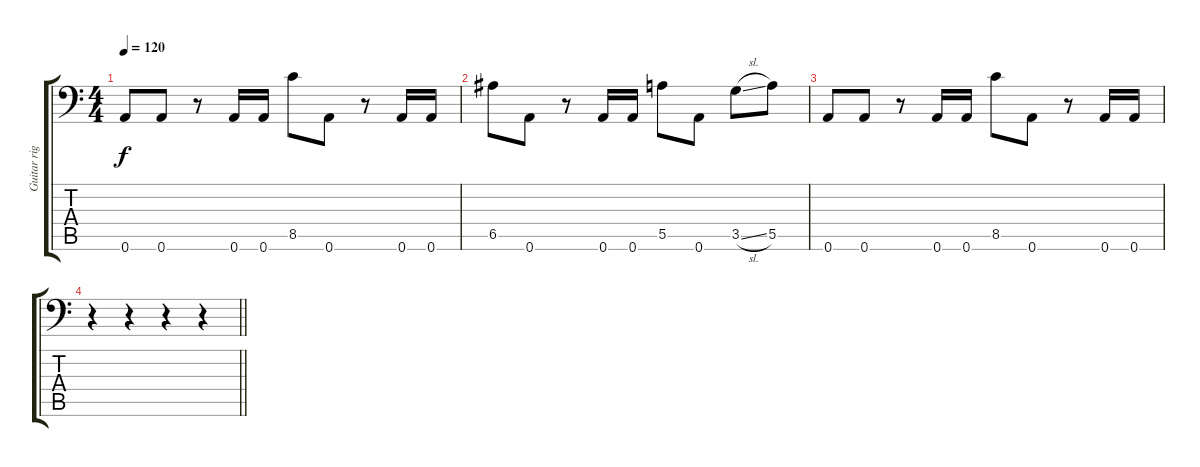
\track ("Guitar right" "Guitar rig") {instrument distortionguitar}
\staff {score tabs}
\tuning (B3 Gb3 D3 A2 E2 A1) {hide}
\ts (4 4)
\tempo 120
\clef f4
\ks c
0.6.8{dy f} 0.6.8 r.8 0.6.16 0.6.16 8.5.8 0.6.8 r.8 0.6.16 0.6.16 |
6.5.8 0.6.8 r.8 0.6.16 0.6.16 5.5.8 0.6.8 3.5{sl}.8 5.5.8 |
0.6.8 0.6.8 r.8 0.6.16 0.6.16 8.5.8 0.6.8 r.8 0.6.16 0.6.16 |
\barLineRight lightlight
r.4 r.4 r.4 r.4
